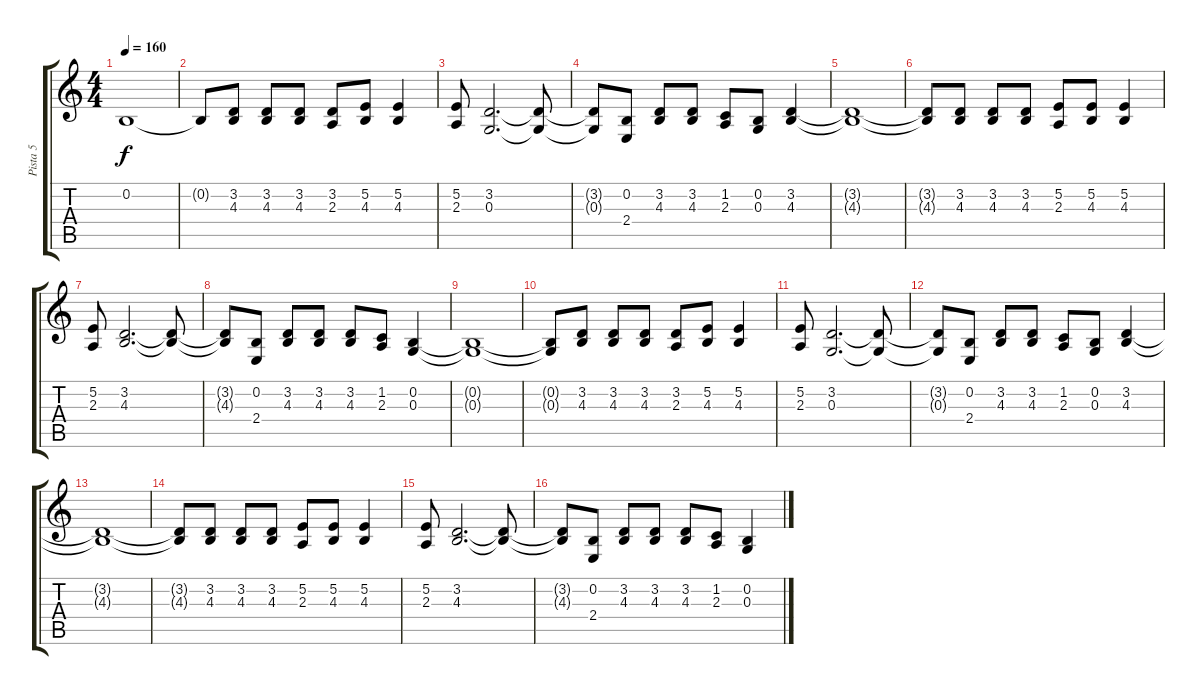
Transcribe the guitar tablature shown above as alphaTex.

\track ("Pista 5" "Pista 5") {instrument electricgrandpiano}
\staff {score tabs}
\tuning (E4 B3 G3 D3 A2 E2) {hide}
\ts (4 4)
\tempo 160
\clef g2
\ks c
0.2.1{dy f} |
0.2{t}.8 (3.2 4.3).8 (3.2 4.3).8 (3.2 4.3).8 (3.2 2.3).8 (5.2 4.3).8 (5.2 4.3).4 |
(5.2 2.3).8 (3.2 0.3).2{d} (3.2{t} 0.3{t}).8 |
(3.2{t} 0.3{t}).8 (0.2 2.4).8 (3.2 4.3).8 (3.2 4.3).8 (1.2 2.3).8 (0.2 0.3).8 (3.2 4.3).4 |
(3.2{t} 4.3{t}).1 |
(3.2{t} 4.3{t}).8 (3.2 4.3).8 (3.2 4.3).8 (3.2 4.3).8 (5.2 2.3).8 (5.2 4.3).8 (5.2 4.3).4 |
(5.2 2.3).8 (3.2 4.3).2{d} (3.2{t} 4.3{t}).8 |
(3.2{t} 4.3{t}).8 (0.2 2.4).8 (3.2 4.3).8 (3.2 4.3).8 (3.2 4.3).8 (1.2 2.3).8 (0.2 0.3).4 |
(0.2{t} 0.3{t}).1 |
(0.2{t} 0.3{t}).8 (3.2 4.3).8 (3.2 4.3).8 (3.2 4.3).8 (3.2 2.3).8 (5.2 4.3).8 (5.2 4.3).4 |
(5.2 2.3).8 (3.2 0.3).2{d} (3.2{t} 0.3{t}).8 |
(3.2{t} 0.3{t}).8 (0.2 2.4).8 (3.2 4.3).8 (3.2 4.3).8 (1.2 2.3).8 (0.2 0.3).8 (3.2 4.3).4 |
(3.2{t} 4.3{t}).1 |
(3.2{t} 4.3{t}).8 (3.2 4.3).8 (3.2 4.3).8 (3.2 4.3).8 (5.2 2.3).8 (5.2 4.3).8 (5.2 4.3).4 |
(5.2 2.3).8 (3.2 4.3).2{d} (3.2{t} 4.3{t}).8 |
(3.2{t} 4.3{t}).8 (0.2 2.4).8 (3.2 4.3).8 (3.2 4.3).8 (3.2 4.3).8 (1.2 2.3).8 (0.2 0.3).4
